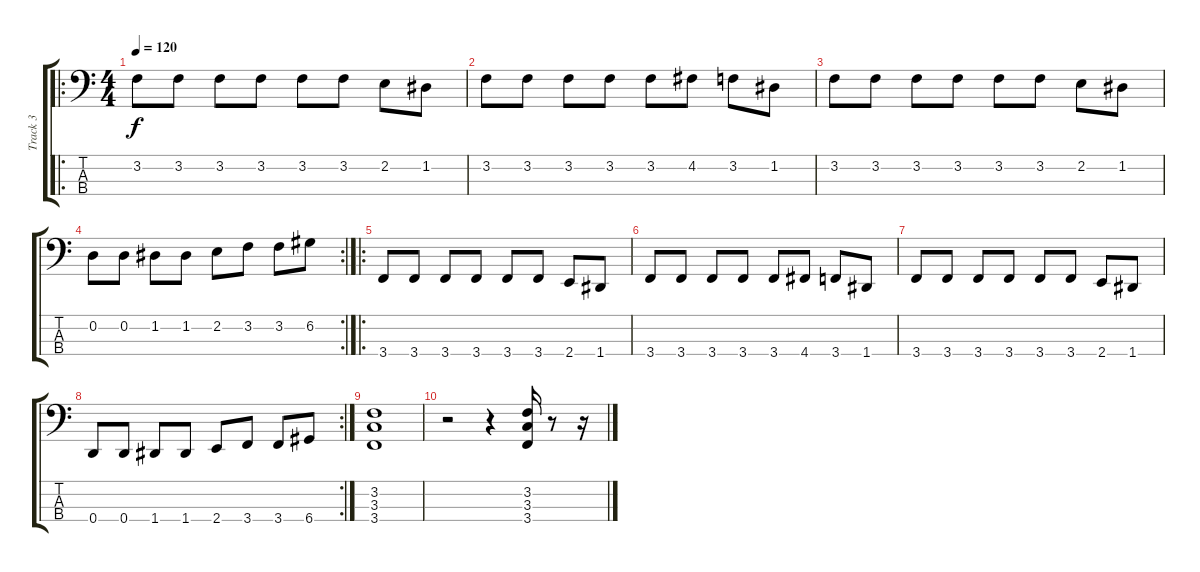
\track ("Track 3" "Track 3") {instrument electricbasspick}
\staff {score tabs}
\tuning (G2 D2 A1 D1) {hide}
\ro
\ts (4 4)
\tempo 120
\clef f4
\ks c
3.2.8{dy f} 3.2.8 3.2.8 3.2.8 3.2.8 3.2.8 2.2.8 1.2.8 |
3.2.8 3.2.8 3.2.8 3.2.8 3.2.8 4.2.8 3.2.8 1.2.8 |
3.2.8 3.2.8 3.2.8 3.2.8 3.2.8 3.2.8 2.2.8 1.2.8 |
\rc 2
0.2.8 0.2.8 1.2.8 1.2.8 2.2.8 3.2.8 3.2.8 6.2.8 |
\ro
3.4.8 3.4.8 3.4.8 3.4.8 3.4.8 3.4.8 2.4.8 1.4.8 |
3.4.8 3.4.8 3.4.8 3.4.8 3.4.8 4.4.8 3.4.8 1.4.8 |
3.4.8 3.4.8 3.4.8 3.4.8 3.4.8 3.4.8 2.4.8 1.4.8 |
\rc 2
0.4.8 0.4.8 1.4.8 1.4.8 2.4.8 3.4.8 3.4.8 6.4.8 |
(3.2 3.3 3.4).1 |
r.2 r.4 (3.2 3.3 3.4).16 r.8 r.16
